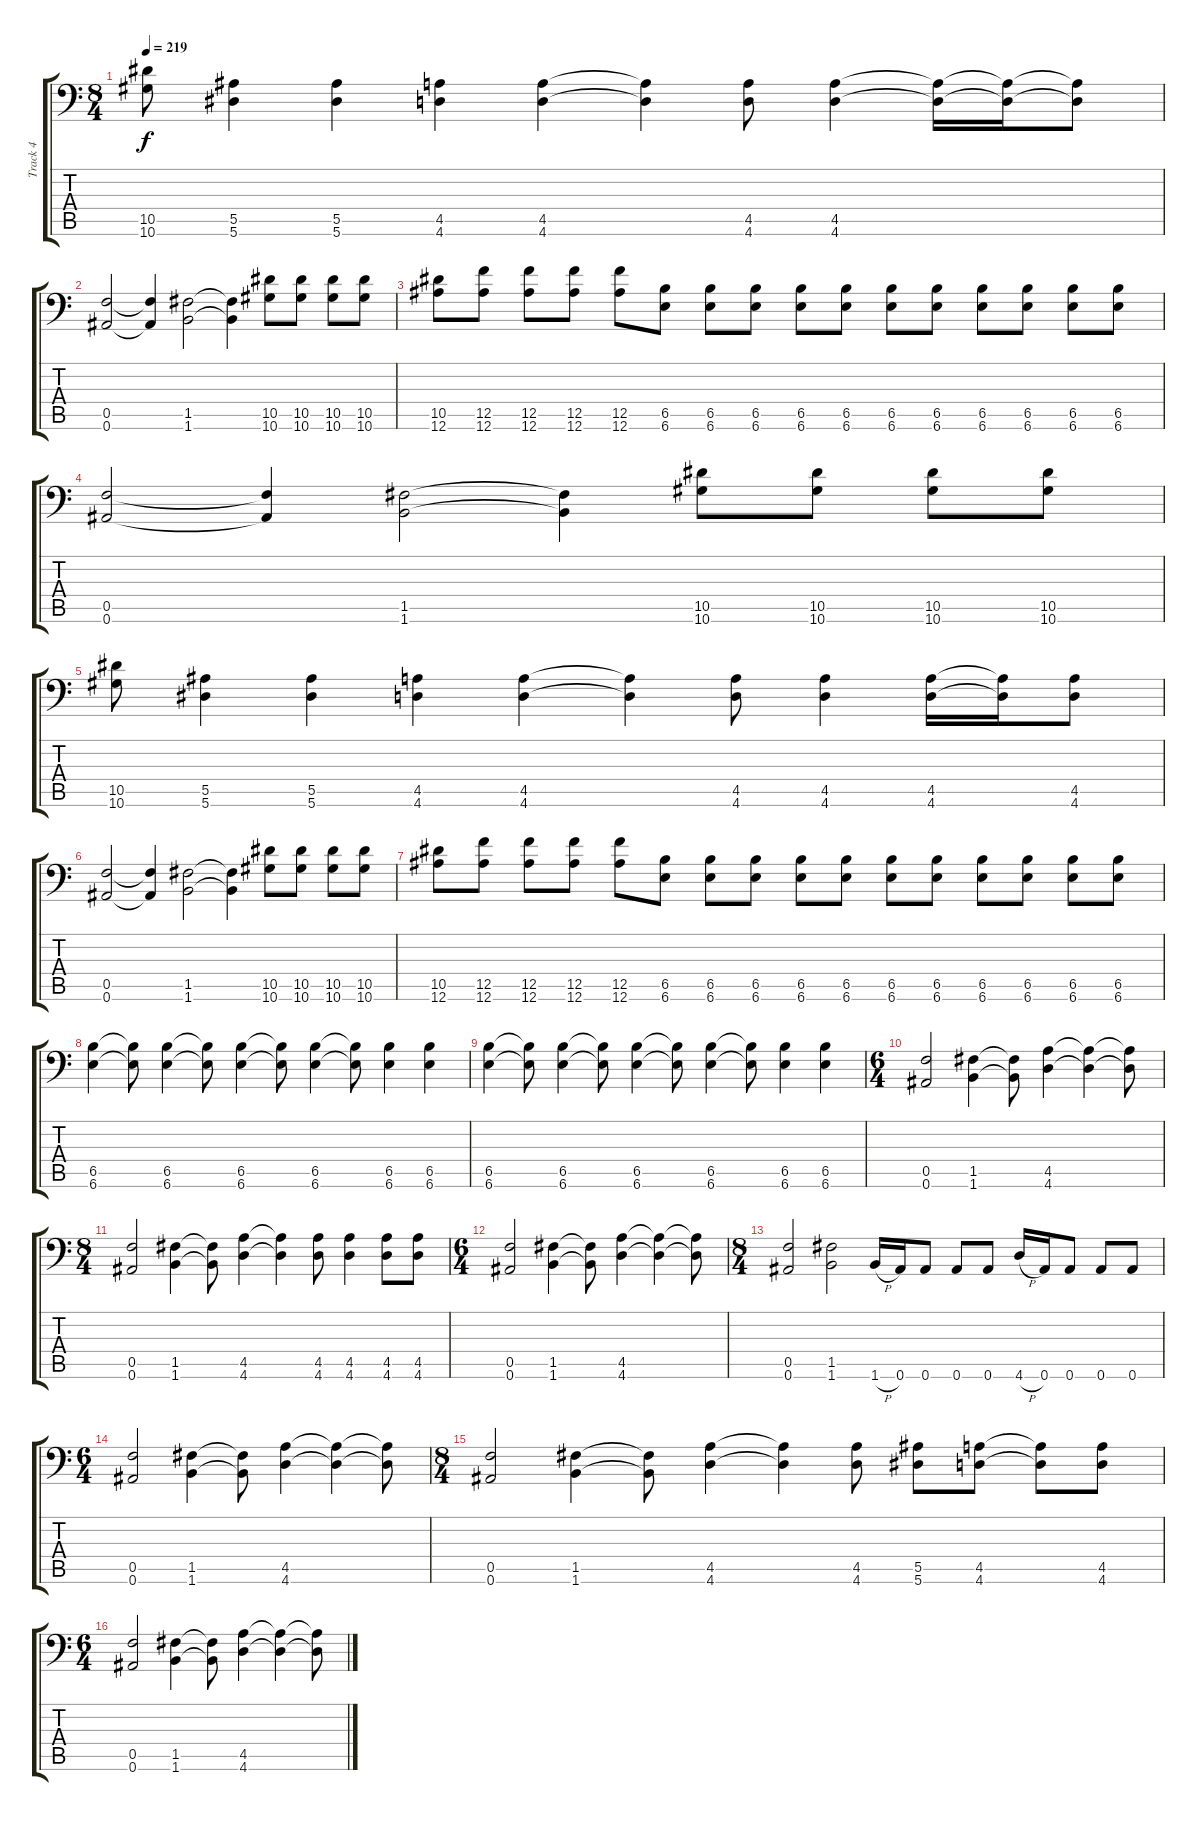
\track ("Track 4" "Track 4") {instrument electricbassfinger}
\staff {score tabs}
\tuning (C4 G3 Eb3 Bb2 F2 Bb1) {hide}
\ts (8 4)
\tempo 219
\clef f4
\ks c
(10.5 10.6).8{dy f} (5.5 5.6).4 (5.5 5.6).4 (4.5 4.6).4 (4.5 4.6).4 (4.5{t} 4.6{t}).4 (4.5 4.6).8 (4.5 4.6).4 (4.5{t} 4.6{t}).16 (4.5{t} 4.6{t}).16 (4.5{t} 4.6{t}).8 |
(0.5 0.6).2 (0.5{t} 0.6{t}).4 (1.5 1.6).2 (1.5{t} 1.6{t}).4 (10.5 10.6).8 (10.5 10.6).8 (10.5 10.6).8 (10.5 10.6).8 |
(10.5 12.6).8 (12.5 12.6).8 (12.5 12.6).8 (12.5 12.6).8 (12.5 12.6).8 (6.5 6.6).8 (6.5 6.6).8 (6.5 6.6).8 (6.5 6.6).8 (6.5 6.6).8 (6.5 6.6).8 (6.5 6.6).8 (6.5 6.6).8 (6.5 6.6).8 (6.5 6.6).8 (6.5 6.6).8 |
(0.5 0.6).2 (0.5{t} 0.6{t}).4 (1.5 1.6).2 (1.5{t} 1.6{t}).4 (10.5 10.6).8 (10.5 10.6).8 (10.5 10.6).8 (10.5 10.6).8 |
(10.5 10.6).8 (5.5 5.6).4 (5.5 5.6).4 (4.5 4.6).4 (4.5 4.6).4 (4.5{t} 4.6{t}).4 (4.5 4.6).8 (4.5 4.6).4 (4.5 4.6).16 (4.5{t} 4.6{t}).16 (4.5 4.6).8 |
(0.5 0.6).2 (0.5{t} 0.6{t}).4 (1.5 1.6).2 (1.5{t} 1.6{t}).4 (10.5 10.6).8 (10.5 10.6).8 (10.5 10.6).8 (10.5 10.6).8 |
(10.5 12.6).8 (12.5 12.6).8 (12.5 12.6).8 (12.5 12.6).8 (12.5 12.6).8 (6.5 6.6).8 (6.5 6.6).8 (6.5 6.6).8 (6.5 6.6).8 (6.5 6.6).8 (6.5 6.6).8 (6.5 6.6).8 (6.5 6.6).8 (6.5 6.6).8 (6.5 6.6).8 (6.5 6.6).8 |
(6.5 6.6).4 (6.5{t} 6.6{t}).8 (6.5 6.6).4 (6.5{t} 6.6{t}).8 (6.5 6.6).4 (6.5{t} 6.6{t}).8 (6.5 6.6).4 (6.5{t} 6.6{t}).8 (6.5 6.6).4 (6.5 6.6).4 |
(6.5 6.6).4 (6.5{t} 6.6{t}).8 (6.5 6.6).4 (6.5{t} 6.6{t}).8 (6.5 6.6).4 (6.5{t} 6.6{t}).8 (6.5 6.6).4 (6.5{t} 6.6{t}).8 (6.5 6.6).4 (6.5 6.6).4 |
\ts (6 4)
(0.5 0.6).2 (1.5 1.6).4 (1.5{t} 1.6{t}).8 (4.5 4.6).4 (4.5{t} 4.6{t}).4 (4.5{t} 4.6{t}).8 |
\ts (8 4)
(0.5 0.6).2 (1.5 1.6).4 (1.5{t} 1.6{t}).8 (4.5 4.6).4 (4.5{t} 4.6{t}).4 (4.5 4.6).8 (4.5 4.6).4 (4.5 4.6).8 (4.5 4.6).8 |
\ts (6 4)
(0.5 0.6).2 (1.5 1.6).4 (1.5{t} 1.6{t}).8 (4.5 4.6).4 (4.5{t} 4.6{t}).4 (4.5{t} 4.6{t}).8 |
\ts (8 4)
(0.5 0.6).2 (1.5 1.6).2 1.6{h}.16 0.6.16 0.6.8 0.6.8 0.6.8 4.6{h}.16 0.6.16 0.6.8 0.6.8 0.6.8 |
\ts (6 4)
(0.5 0.6).2 (1.5 1.6).4 (1.5{t} 1.6{t}).8 (4.5 4.6).4 (4.5{t} 4.6{t}).4 (4.5{t} 4.6{t}).8 |
\ts (8 4)
(0.5 0.6).2 (1.5 1.6).4 (1.5{t} 1.6{t}).8 (4.5 4.6).4 (4.5{t} 4.6{t}).4 (4.5 4.6).8 (5.5 5.6).8 (4.5 4.6).8 (4.5{t} 4.6{t}).8 (4.5 4.6).8 |
\ts (6 4)
(0.5 0.6).2 (1.5 1.6).4 (1.5{t} 1.6{t}).8 (4.5 4.6).4 (4.5{t} 4.6{t}).4 (4.5{t} 4.6{t}).8
